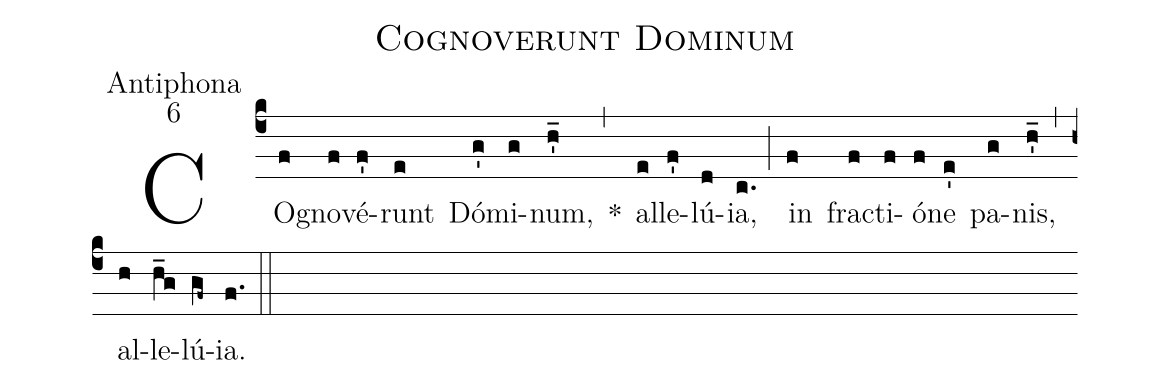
name:Cognoverunt Dominum;
office-part:Antiphona;
mode:6;
%%
(c4) CO(f)gno(f)vé(f')runt(e) Dó(g')mi(g)num,(h'_) *(,) al(e)le(f')lú(d)ia,(c.) (;) in(f) fra(f)cti(f)ó(f)ne(e') pa(g)nis,(h'_) (,) al(h)le(h_g)lú(gf~)ia.(f.) (::)
